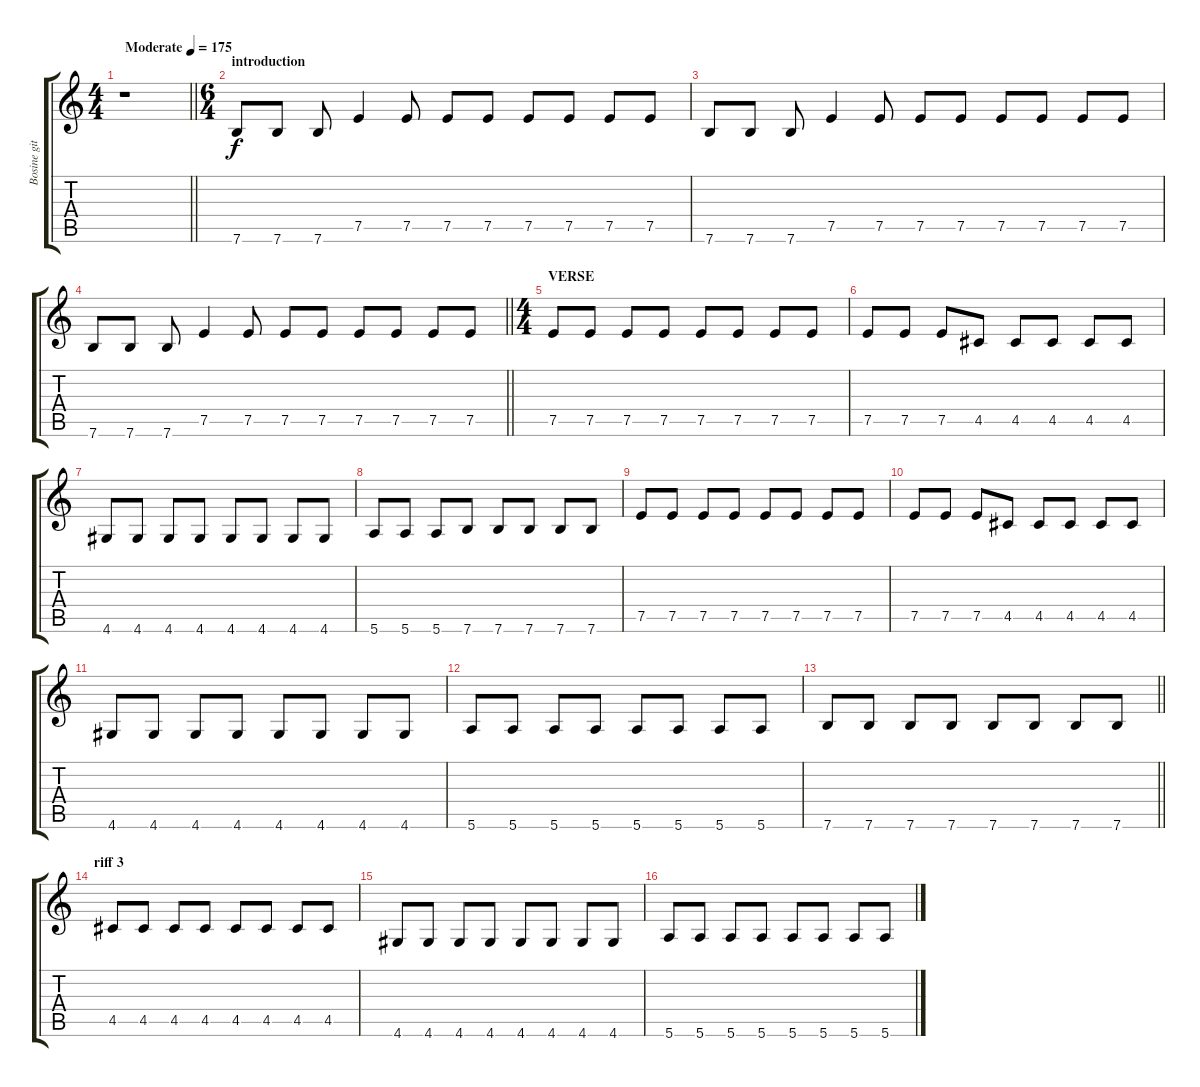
\track ("Bosine gitara" "Bosine git") {instrument electricbassfinger}
\staff {score tabs}
\tuning (E4 B3 G3 D3 A2 E2) {hide}
\ts (4 4)
\tempo (175 "Moderate")
\clef g2
\barLineRight lightlight
\ks c
r.1{dy f instrument electricbassfinger} |
\ts (6 4)
\section ("" "introduction")
7.6.8 7.6.8 7.6.8 7.5.4 7.5.8 7.5.8 7.5.8 7.5.8 7.5.8 7.5.8 7.5.8 |
7.6.8 7.6.8 7.6.8 7.5.4 7.5.8 7.5.8 7.5.8 7.5.8 7.5.8 7.5.8 7.5.8 |
\barLineRight lightlight
7.6.8 7.6.8 7.6.8 7.5.4 7.5.8 7.5.8 7.5.8 7.5.8 7.5.8 7.5.8 7.5.8 |
\ts (4 4)
\section ("" "VERSE ")
7.5.8 7.5.8 7.5.8 7.5.8 7.5.8 7.5.8 7.5.8 7.5.8 |
7.5.8 7.5.8 7.5.8 4.5.8 4.5.8 4.5.8 4.5.8 4.5.8 |
4.6.8 4.6.8 4.6.8 4.6.8 4.6.8 4.6.8 4.6.8 4.6.8 |
5.6.8 5.6.8 5.6.8 7.6.8 7.6.8 7.6.8 7.6.8 7.6.8 |
7.5.8 7.5.8 7.5.8 7.5.8 7.5.8 7.5.8 7.5.8 7.5.8 |
7.5.8 7.5.8 7.5.8 4.5.8 4.5.8 4.5.8 4.5.8 4.5.8 |
4.6.8 4.6.8 4.6.8 4.6.8 4.6.8 4.6.8 4.6.8 4.6.8 |
5.6.8 5.6.8 5.6.8 5.6.8 5.6.8 5.6.8 5.6.8 5.6.8 |
\barLineRight lightlight
7.6.8 7.6.8 7.6.8 7.6.8 7.6.8 7.6.8 7.6.8 7.6.8 |
\section ("" "riff 3")
4.5.8 4.5.8 4.5.8 4.5.8 4.5.8 4.5.8 4.5.8 4.5.8 |
4.6.8 4.6.8 4.6.8 4.6.8 4.6.8 4.6.8 4.6.8 4.6.8 |
5.6.8 5.6.8 5.6.8 5.6.8 5.6.8 5.6.8 5.6.8 5.6.8
